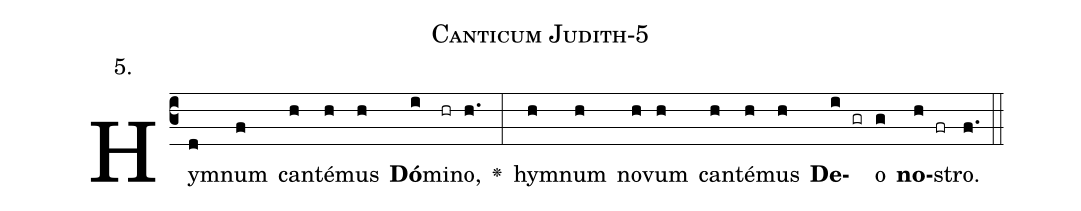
name: Canticum Judith-5;
annotation: 5.;
%%
(c3)Hym(d)num(f) can(h)té(h)mus(h) <b>Dó</b>(i)mi(hr)no,(h.) <v>\greheightstar</v>(:) hym(h)num(h) no(h)vum(h) can(h)té(h)mus(h) <b>De</b>(i gr)o(g) <b>no</b>(h fr)stro.(f.) (::)


%E(h) u(h) o(i) u(g) a(h) e.(f.) (::)
